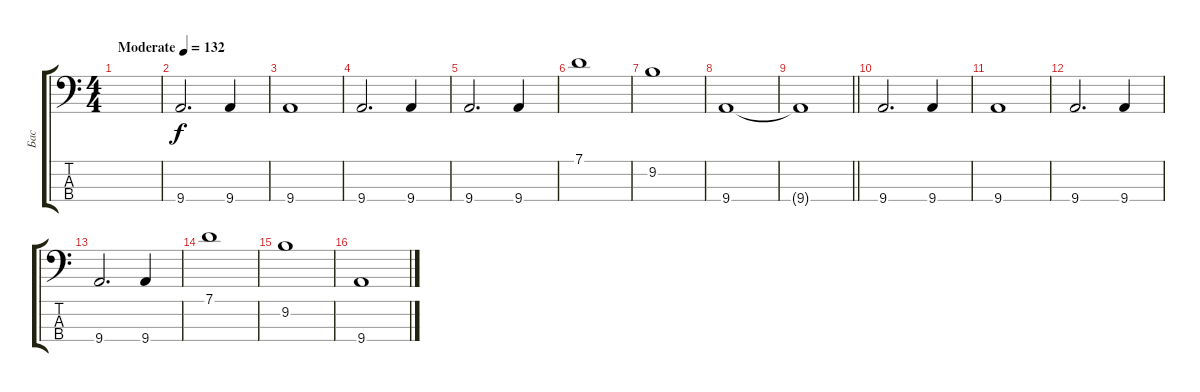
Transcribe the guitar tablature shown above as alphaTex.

\track ("Бас" "Бас") {instrument electricbassfinger}
\staff {score tabs}
\tuning (G2 D2 A1 C1) {hide}
\ts (4 4)
\tempo (132 "Moderate")
\clef f4
\ks c
|
9.4.2{d} 9.4.4 |
9.4.1 |
9.4.2{d} 9.4.4 |
9.4.2{d} 9.4.4 |
7.1.1 |
9.2.1 |
9.4.1 |
\barLineRight lightlight
9.4{t}.1 |
9.4.2{d} 9.4.4 |
9.4.1 |
9.4.2{d} 9.4.4 |
9.4.2{d} 9.4.4 |
7.1.1 |
9.2.1 |
9.4.1
